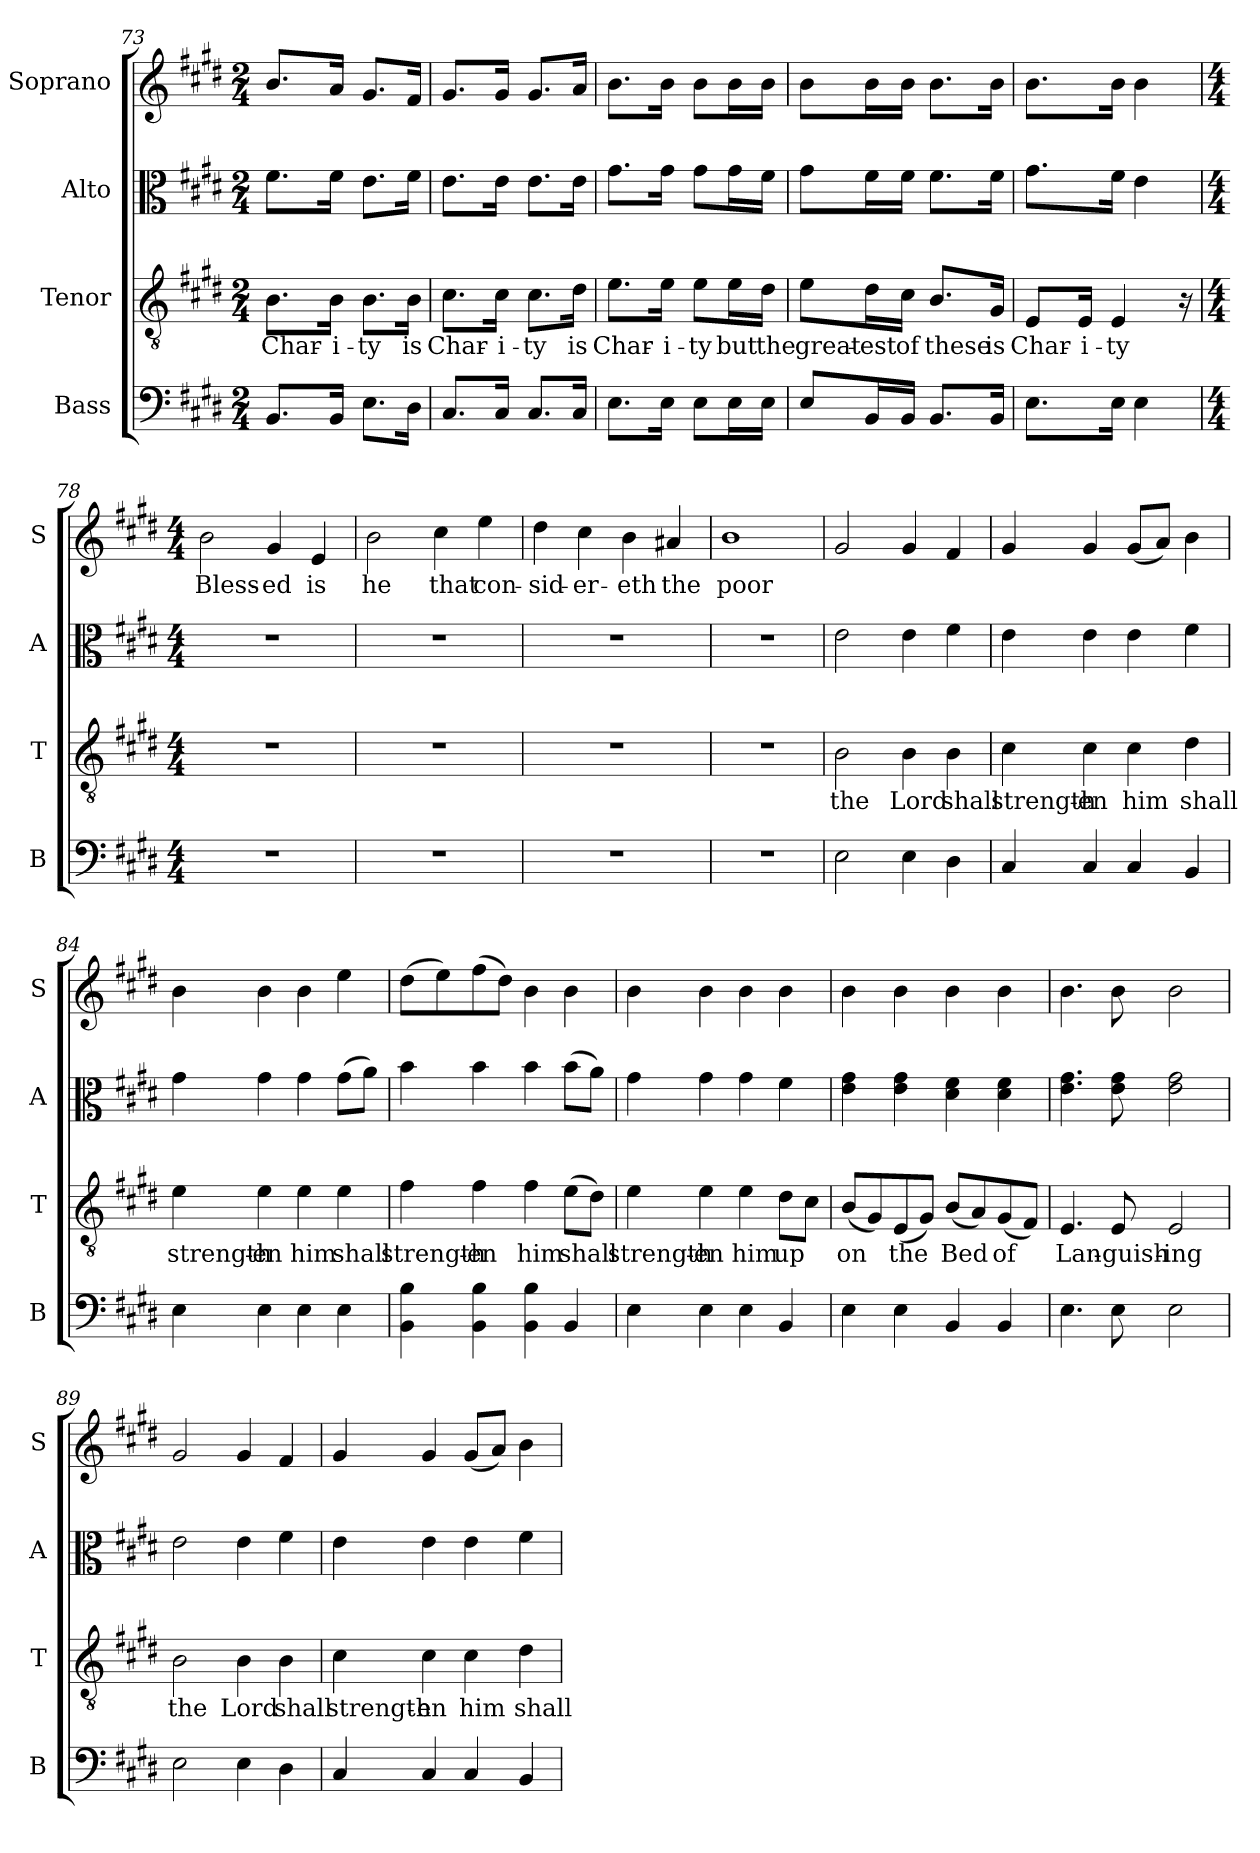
**kern	**kern	**text	**kern	**kern	**text
*part4	*part3	*part3	*part2	*part1	*part1
*staff4	*staff3	*staff3	*staff2	*staff1	*staff1
*I"Bass	*I"Tenor	*	*I"Alto	*I"Soprano	*
*I'B	*I'T	*	*I'A	*I'S	*
!!LO:LB:g=z
*clefF4	*clefGv2	*	*clefC3	*clefG2	*
*k[f#c#g#d#]	*k[f#c#g#d#]	*	*k[f#c#g#d#]	*k[f#c#g#d#]	*
*E:	*E:	*	*E:	*E:	*
*M2/4	*M2/4	*	*M2/4	*M2/4	*
=73	=73	=73	=73	=73	=73
8.BB/L	8.B\L	Char-	8.f#\L	8.b/L	.
16BB/Jk	16B\Jk	-i-	16f#\Jk	16a/Jk	.
8.E\L	8.B\L	-ty	8.e\L	8.g#/L	.
16D#\Jk	16B\Jk	is	16f#\Jk	16f#/Jk	.
=74	=74	=74	=74	=74	=74
8.C#/L	8.c#\L	Char-	8.e\L	8.g#/L	.
16C#/Jk	16c#\Jk	-i-	16e\Jk	16g#/Jk	.
8.C#/L	8.c#\L	-ty	8.e\L	8.g#/L	.
16C#/Jk	16d#\Jk	is	16e\Jk	16a/Jk	.
=75	=75	=75	=75	=75	=75
8.E\L	8.e\L	Char-	8.g#\L	8.b\L	.
16E\Jk	16e\Jk	-i-	16g#\Jk	16b\Jk	.
8E\L	8e\L	-ty	8g#\L	8b\L	.
16E\L	16e\L	but	16g#\L	16b\L	.
16E\JJ	16d#\JJ	the	16f#\JJ	16b\JJ	.
=76	=76	=76	=76	=76	=76
8E/L	8e\L	great-	8g#\L	8b\L	.
16BB/L	16d#\L	-est	16f#\L	16b\L	.
16BB/JJ	16c#\JJ	of	16f#\JJ	16b\JJ	.
8.BB/L	8.B/L	these	8.f#\L	8.b\L	.
16BB/Jk	16G#/Jk	is	16f#\Jk	16b\Jk	.
=77	=77	=77	=77	=77	=77
8.E\L	8E/L	Char-	8.g#\L	8.b\L	.
.	16E/Jk	-i-	.	.	.
16E\Jk	4E/	-ty	16f#\Jk	16b\Jk	.
4E\	.	.	4e\	4b\	.
.	16r	.	.	.	.
!!LO:PB:g=z
=78	=78	=78	=78	=78	=78
*M4/4	*M4/4	*	*M4/4	*M4/4	*
1r	1r	.	1r	2b\	Bless-
.	.	.	.	4g#/	-ed
.	.	.	.	4e/	is
=79	=79	=79	=79	=79	=79
1r	1r	.	1r	2b\	he
.	.	.	.	4cc#\	that
.	.	.	.	4ee\	con-
=80	=80	=80	=80	=80	=80
1r	1r	.	1r	4dd#\	-sid-
.	.	.	.	4cc#\	-er-
.	.	.	.	4b\	-eth
.	.	.	.	4a#X/	the
=81	=81	=81	=81	=81	=81
1r	1r	.	1r	1b	poor
=82	=82	=82	=82	=82	=82
2E\	2B\	the	2e\	2g#/	.
4E\	4B\	Lord	4e\	4g#/	.
4D#\	4B\	shall	4f#\	4f#/	.
!!LO:LB:g=z
=83	=83	=83	=83	=83	=83
4C#/	4c#\	strength-	4e\	4g#/	.
4C#/	4c#\	-en	4e\	4g#/	.
4C#/	4c#\	him	4e\	(8g#/L	.
.	.	.	.	8a/J)	.
4BB/	4d#\	shall	4f#\	4b\	.
=84	=84	=84	=84	=84	=84
4E\	4e\	strength-	4g#\	4b\	.
4E\	4e\	-en	4g#\	4b\	.
4E\	4e\	him	4g#\	4b\	.
4E\	4e\	shall	(8g#\L	4ee\	.
.	.	.	8a\J)	.	.
=85	=85	=85	=85	=85	=85
4BB\ 4B\	4f#\	strength-	4b\	(8dd#\L	.
.	.	.	.	8ee\)	.
4BB\ 4B\	4f#\	-en	4b\	(8ff#\	.
.	.	.	.	8dd#\J)	.
4BB\ 4B\	4f#\	him	4b\	4b\	.
4BB/	(8e\L	shall	(8b\L	4b\	.
.	8d#\J)	.	8a\J)	.	.
!!LO:LB:g=z
=86	=86	=86	=86	=86	=86
4E\	4e\	strength-	4g#\	4b\	.
4E\	4e\	-en	4g#\	4b\	.
4E\	4e\	him	4g#\	4b\	.
4BB/	8d#\L	up	4f#\	4b\	.
.	8c#\J	.	.	.	.
=87	=87	=87	=87	=87	=87
4E\	(8B/L	on	4e\ 4g#\	4b\	.
.	8G#/)	.	.	.	.
4E\	(8E/	the	4e\ 4g#\	4b\	.
.	8G#/J)	.	.	.	.
4BB/	(8B/L	Bed	4d#\ 4f#\	4b\	.
.	8A/)	.	.	.	.
4BB/	(8G#/	of	4d#\ 4f#\	4b\	.
.	8F#/J)	.	.	.	.
=88	=88	=88	=88	=88	=88
4.E\	4.E/	Lan-	4.e\ 4.g#\	4.b\	.
8E\	8E/	-guish-	8e\ 8g#\	8b\	.
2E\	2E/	-ing	2e\ 2g#\	2b\	.
=89	=89	=89	=89	=89	=89
2E\	2B\	the	2e\	2g#/	.
4E\	4B\	Lord	4e\	4g#/	.
4D#\	4B\	shall	4f#\	4f#/	.
!!LO:PB:g=z
=90	=90	=90	=90	=90	=90
4C#/	4c#\	strength-	4e\	4g#/	.
4C#/	4c#\	-en	4e\	4g#/	.
4C#/	4c#\	him	4e\	(8g#/L	.
.	.	.	.	8a/J)	.
4BB/	4d#\	shall	4f#\	4b\	.
=	=	=	=	=	=
*-	*-	*-	*-	*-	*-
